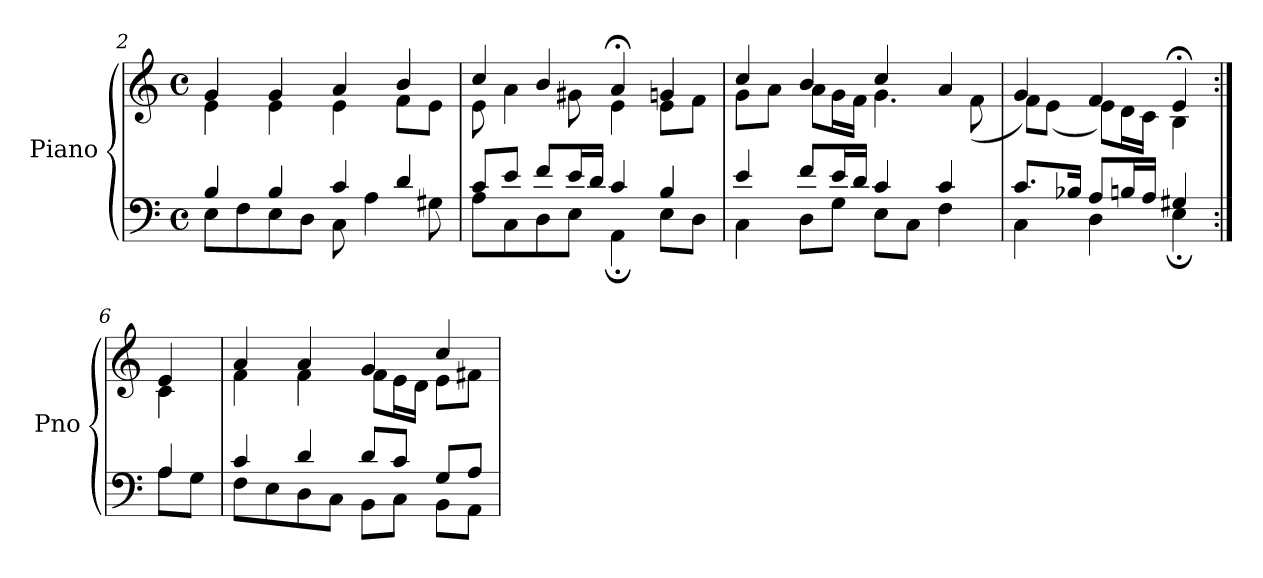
**kern	**kern
*part1	*part1
*staff2	*staff1
*I"Piano	*
*I'Pno	*
*clefF4	*clefG2
*k[]	*k[]
*M4/4	*M4/4
*met(c)	*met(c)
=2	=2
*^	*^
4B/	8E\L	4g/	4e\
.	8F\	.	.
4B/	8E\	4g/	4e\
.	8D\J	.	.
4c/	8C\	4a/	4e\
.	4A\	.	.
4d/	.	4b/	8f\L
.	8G#X\	.	8e\J
=3	=3	=3	=3
8c/L	8A\L	4cc/	8e\
8e/J	8C\	.	4a\
8f/L	8D\	4b/	.
16e/L	8E\J	.	8g#X\
16d/JJ	.	.	.
4c/	4AA;\	4a;</	4e\
4B/	8E\L	4gn/	8e\L
.	8D\J	.	8f\J
=4	=4	=4	=4
4e/	4C\	4cc/	8g\L
.	.	.	8a\J
8f/L	8D\L	4b/	8a\L
16e/L	8G\J	.	16g\L
16d/JJ	.	.	16f\JJ
4c/	8E\L	4cc/	4.g\
.	8C\J	.	.
4c/	4F\	4a/	.
.	.	.	(<8f\
=5	=5	=5	=5
8.c/L	4C\	4g/	8f\L)
.	.	.	(<8e\J
16B-X/Jk	.	.	.
8A/L	4D\	4f/	8e\L)
16Bn/L	.	.	16d\L
16A/JJ	.	.	16c\JJ
4G#X/	4E;\	4e;</	4B\
=6:|!	=6:|!	=6:|!	=6:|!
4A/	8A\L	4e/	4c\
.	8G\J	.	.
=7	=7	=7	=7
4c/	8F\L	4a/	4f\
.	8E\	.	.
4d/	8D\	4a/	4f\
.	8C\J	.	.
8d/L	8BB\L	4g/	8f\L
8c/J	8C\J	.	16e\L
.	.	.	16d\JJ
8G/L	8BB\L	4cc/	8e\L
8A/J	8AA\J	.	8f#X\J
*v	*v	*	*
*	*v	*v
=	=
*-	*-
